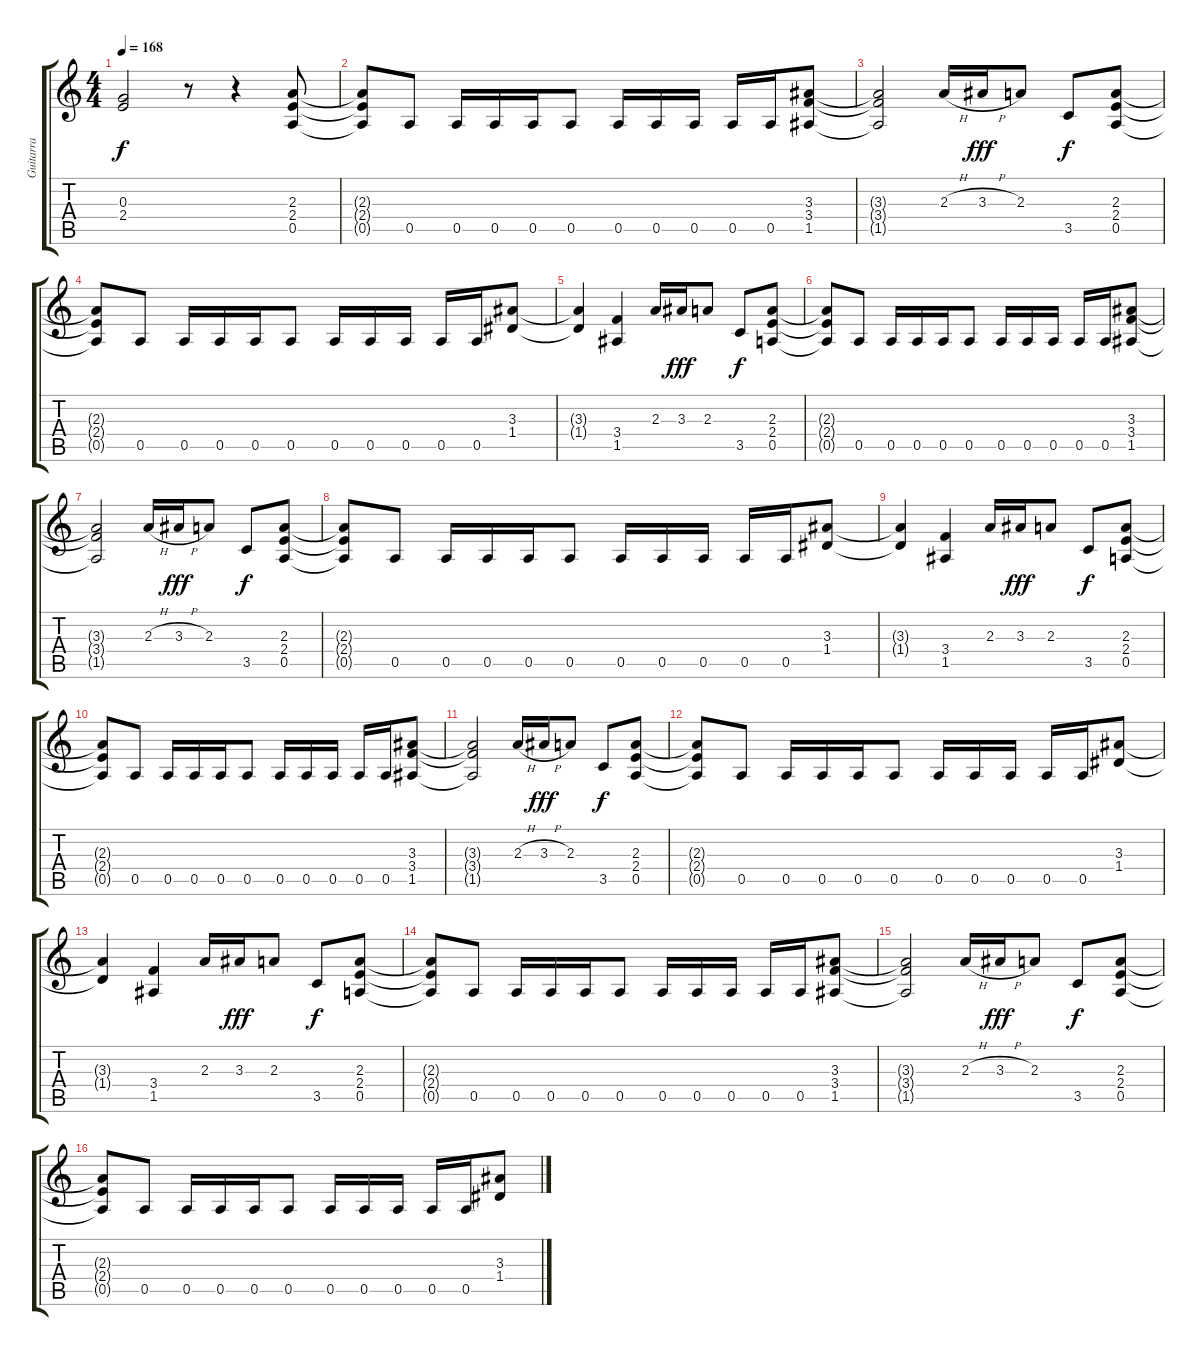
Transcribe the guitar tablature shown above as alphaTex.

\track ("Guitarra" "Guitarra") {instrument overdrivenguitar}
\staff {score tabs}
\tuning (E4 B3 G3 D3 A2 E2) {hide}
\ts (4 4)
\tempo 168
\clef g2
\ks c
(0.3{t} 2.4{t}).2{dy f} r.8 r.4 (2.3 2.4 0.5).8 |
(2.3{t} 2.4{t} 0.5{t}).8 0.5.8 0.5.16 0.5.16 0.5.16 0.5.8 0.5.16 0.5.16 0.5.16 0.5.16 0.5.16 (3.3 3.4 1.5).8 |
(3.3{t} 3.4{t} 1.5{t}).2 2.3{h}.16 3.3{h}.16{dy fff} 2.3.8 3.5.8{dy f} (2.3 2.4 0.5).8 |
(2.3{t} 2.4{t} 0.5{t}).8 0.5.8 0.5.16 0.5.16 0.5.16 0.5.8 0.5.16 0.5.16 0.5.16 0.5.16 0.5.16 (3.3 1.4).8 |
(3.3{t} 1.4{t}).4 (3.4 1.5).4 2.3.16 3.3.16{dy fff} 2.3.8 3.5.8{dy f} (2.3 2.4 0.5).8 |
(2.3{t} 2.4{t} 0.5{t}).8 0.5.8 0.5.16 0.5.16 0.5.16 0.5.8 0.5.16 0.5.16 0.5.16 0.5.16 0.5.16 (3.3 3.4 1.5).8 |
(3.3{t} 3.4{t} 1.5{t}).2 2.3{h}.16 3.3{h}.16{dy fff} 2.3.8 3.5.8{dy f} (2.3 2.4 0.5).8 |
(2.3{t} 2.4{t} 0.5{t}).8 0.5.8 0.5.16 0.5.16 0.5.16 0.5.8 0.5.16 0.5.16 0.5.16 0.5.16 0.5.16 (3.3 1.4).8 |
(3.3{t} 1.4{t}).4 (3.4 1.5).4 2.3.16 3.3.16{dy fff} 2.3.8 3.5.8{dy f} (2.3 2.4 0.5).8 |
(2.3{t} 2.4{t} 0.5{t}).8 0.5.8 0.5.16 0.5.16 0.5.16 0.5.8 0.5.16 0.5.16 0.5.16 0.5.16 0.5.16 (3.3 3.4 1.5).8 |
(3.3{t} 3.4{t} 1.5{t}).2 2.3{h}.16 3.3{h}.16{dy fff} 2.3.8 3.5.8{dy f} (2.3 2.4 0.5).8 |
(2.3{t} 2.4{t} 0.5{t}).8 0.5.8 0.5.16 0.5.16 0.5.16 0.5.8 0.5.16 0.5.16 0.5.16 0.5.16 0.5.16 (3.3 1.4).8 |
(3.3{t} 1.4{t}).4 (3.4 1.5).4 2.3.16 3.3.16{dy fff} 2.3.8 3.5.8{dy f} (2.3 2.4 0.5).8 |
(2.3{t} 2.4{t} 0.5{t}).8 0.5.8 0.5.16 0.5.16 0.5.16 0.5.8 0.5.16 0.5.16 0.5.16 0.5.16 0.5.16 (3.3 3.4 1.5).8 |
(3.3{t} 3.4{t} 1.5{t}).2 2.3{h}.16 3.3{h}.16{dy fff} 2.3.8 3.5.8{dy f} (2.3 2.4 0.5).8 |
(2.3{t} 2.4{t} 0.5{t}).8 0.5.8 0.5.16 0.5.16 0.5.16 0.5.8 0.5.16 0.5.16 0.5.16 0.5.16 0.5.16 (3.3 1.4).8
